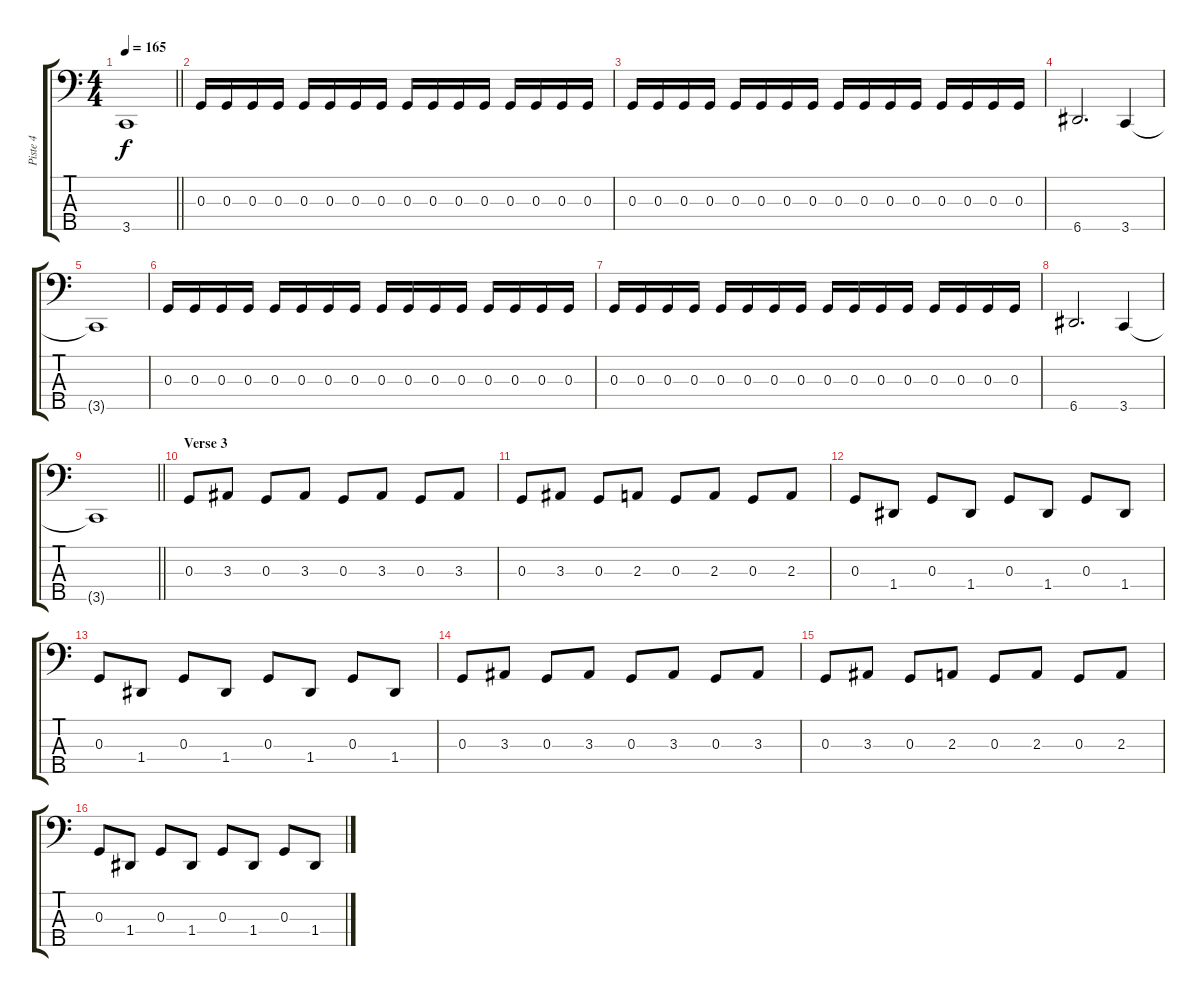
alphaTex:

\track ("Piste 4" "Piste 4") {instrument electricbasspick}
\staff {score tabs}
\tuning (F2 C2 G1 D1 A0) {hide}
\ts (4 4)
\tempo 165
\clef f4
\barLineRight lightlight
\ks c
3.5.1{dy f} |
0.3.16 0.3.16 0.3.16 0.3.16 0.3.16 0.3.16 0.3.16 0.3.16 0.3.16 0.3.16 0.3.16 0.3.16 0.3.16 0.3.16 0.3.16 0.3.16 |
0.3.16 0.3.16 0.3.16 0.3.16 0.3.16 0.3.16 0.3.16 0.3.16 0.3.16 0.3.16 0.3.16 0.3.16 0.3.16 0.3.16 0.3.16 0.3.16 |
6.5.2{d} 3.5.4 |
3.5{t}.1 |
0.3.16 0.3.16 0.3.16 0.3.16 0.3.16 0.3.16 0.3.16 0.3.16 0.3.16 0.3.16 0.3.16 0.3.16 0.3.16 0.3.16 0.3.16 0.3.16 |
0.3.16 0.3.16 0.3.16 0.3.16 0.3.16 0.3.16 0.3.16 0.3.16 0.3.16 0.3.16 0.3.16 0.3.16 0.3.16 0.3.16 0.3.16 0.3.16 |
6.5.2{d} 3.5.4 |
\barLineRight lightlight
3.5{t}.1 |
\section ("" "Verse 3")
0.3.8 3.3.8 0.3.8 3.3.8 0.3.8 3.3.8 0.3.8 3.3.8 |
0.3.8 3.3.8 0.3.8 2.3.8 0.3.8 2.3.8 0.3.8 2.3.8 |
0.3.8 1.4.8 0.3.8 1.4.8 0.3.8 1.4.8 0.3.8 1.4.8 |
0.3.8 1.4.8 0.3.8 1.4.8 0.3.8 1.4.8 0.3.8 1.4.8 |
0.3.8 3.3.8 0.3.8 3.3.8 0.3.8 3.3.8 0.3.8 3.3.8 |
0.3.8 3.3.8 0.3.8 2.3.8 0.3.8 2.3.8 0.3.8 2.3.8 |
0.3.8 1.4.8 0.3.8 1.4.8 0.3.8 1.4.8 0.3.8 1.4.8
